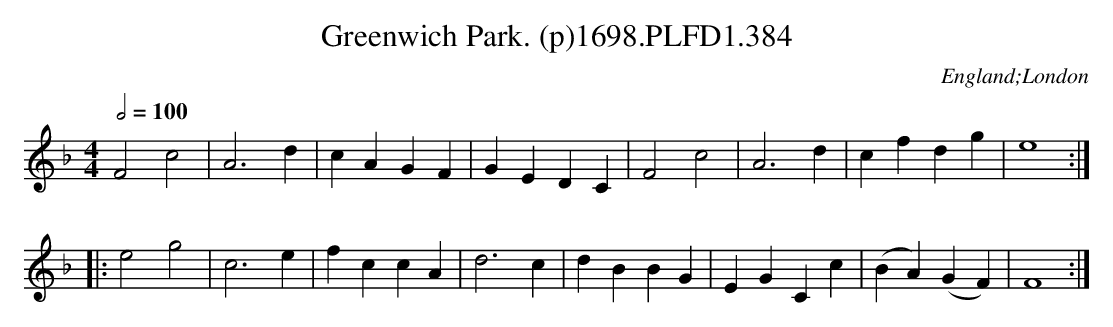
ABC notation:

X:1
T:Greenwich Park. (p)1698.PLFD1.384
M:4/4
L:1/4
Q:1/2=100
O:England;London
K:F
F2c2|A3d|cAGF|GEDC|F2c2|A3d|cfdg|e4:|
|:e2g2|c3e|fccA|d3c|dBBG|EGCc|(BA)(GF)|F4:|
